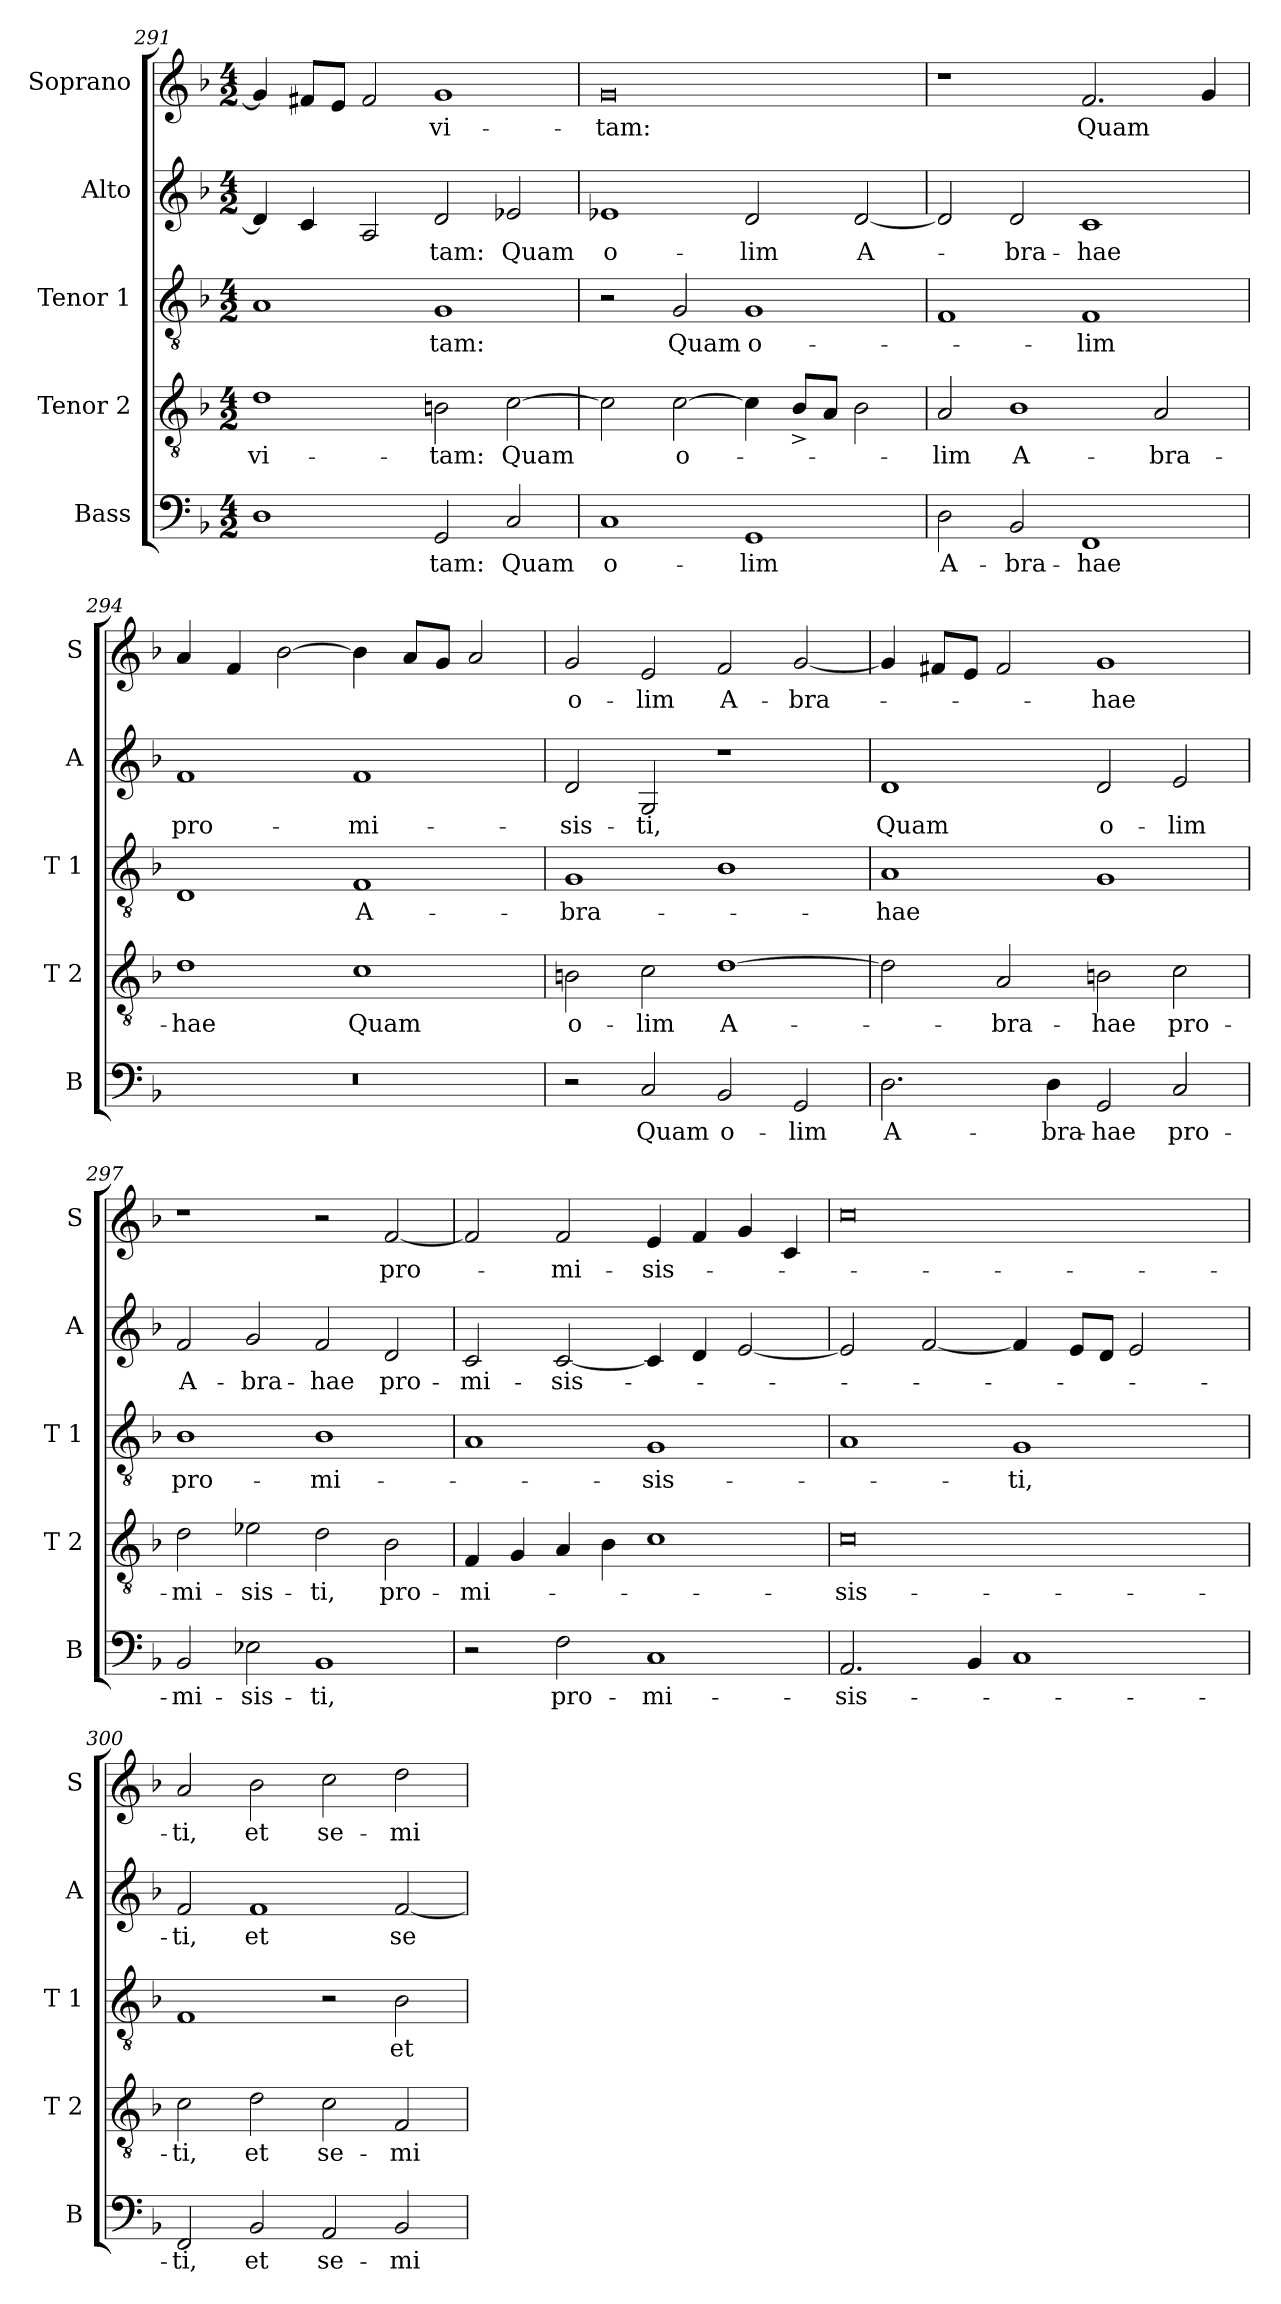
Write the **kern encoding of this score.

**kern	**text	**kern	**text	**kern	**text	**kern	**text	**kern	**text
*part5	*part5	*part4	*part4	*part3	*part3	*part2	*part2	*part1	*part1
*staff5	*staff5	*staff4	*staff4	*staff3	*staff3	*staff2	*staff2	*staff1	*staff1
*I"Bass	*	*I"Tenor 2	*	*I"Tenor 1	*	*I"Alto	*	*I"Soprano	*
*I'B	*	*I'T 2	*	*I'T 1	*	*I'A	*	*I'S	*
*clefF4	*	*clefGv2	*	*clefGv2	*	*clefG2	*	*clefG2	*
*k[b-]	*	*k[b-]	*	*k[b-]	*	*k[b-]	*	*k[b-]	*
*F:	*	*F:	*	*F:	*	*F:	*	*F:	*
*M4/2	*	*M4/2	*	*M4/2	*	*M4/2	*	*M4/2	*
=291	=291	=291	=291	=291	=291	=291	=291	=291	=291
!	!	!	!LO:LY:b:cj	!	!	!	!	!	!
1D	.	1d	vi-	1A	.	4d/]	.	4g/]	.
.	.	.	.	.	.	4c/	.	8f#X/L	.
.	.	.	.	.	.	.	.	8e/J	.
.	.	.	.	.	.	2A/	.	2f#/	.
!	!LO:LY:b:cj	!	!LO:LY:b:cj	!	!LO:LY:b:cj	!	!LO:LY:b:cj	!	!LO:LY:b:cj
2GG/	-tam:	2Bn\	-tam:	1G	-tam:	2d/	-tam:	1g	vi-
!	!LO:LY:b:cj	!	!LO:LY:b	!	!	!	!LO:LY:b:cj	!	!
2C/	Quam	[>2c\	Quam	.	.	2e-X/	Quam	.	.
=292	=292	=292	=292	=292	=292	=292	=292	=292	=292
!	!LO:LY:b:rj	!	!	!	!	!	!LO:LY:b:rj	!	!LO:LY:b:cj
1C	o-	2c\]	.	2r	.	1e-X	o-	0g	-tam:
!	!	!	!LO:LY:b:cj	!	!LO:LY:b:cj	!	!	!	!
.	.	[>2c\	o-	2G/	Quam	.	.	.	.
!	!LO:LY:b:cj	!	!	!	!LO:LY:b:rj	!	!LO:LY:b:cj	!	!
1GG	-lim	4c\]	.	1G	o-	2d/	-lim	.	.
.	.	8B-^>/L	.	.	.	.	.	.	.
.	.	8A/J	.	.	.	.	.	.	.
!	!	!	!	!	!	!	!LO:LY:b:cj	!	!
.	.	2B-\	.	.	.	[<2d/	A-	.	.
=293	=293	=293	=293	=293	=293	=293	=293	=293	=293
!	!LO:LY:b:cj	!	!LO:LY:b:cj	!	!	!	!	!	!
2D\	A-	2A/	-lim	1F	.	2d/]	.	1r	.
!	!LO:LY:b	!	!LO:LY:b:cj	!	!	!	!LO:LY:b	!	!
2BB-/	-bra-	1B-	A-	.	.	2d/	-bra-	.	.
!	!LO:LY:b:rj	!	!	!	!LO:LY:b:cj	!	!LO:LY:b:rj	!	!LO:LY:b
1FF	-hae	.	.	1F	-lim	1c	-hae	2.f/	Quam
!	!	!	!LO:LY:b:cj	!	!	!	!	!	!
.	.	2A/	-bra-	.	.	.	.	.	.
.	.	.	.	.	.	.	.	4g/	.
!!LO:LB:g=z
=294	=294	=294	=294	=294	=294	=294	=294	=294	=294
!LO:N:vis=1	!	!	!LO:LY:b:cj	!	!	!	!LO:LY:b:cj	!	!
0r	.	1d	-hae	1D	.	1f	pro-	4a/	.
.	.	.	.	.	.	.	.	4f/	.
.	.	.	.	.	.	.	.	[>2b-\	.
!	!	!	!LO:LY:b:cj	!	!LO:LY:b:cj	!	!LO:LY:b:cj	!	!
.	.	1c	Quam	1F	A-	1f	-mi-	4b-\]	.
.	.	.	.	.	.	.	.	8a/L	.
.	.	.	.	.	.	.	.	8g/J	.
.	.	.	.	.	.	.	.	2a/	.
=295	=295	=295	=295	=295	=295	=295	=295	=295	=295
!	!	!	!LO:LY:b:cj	!	!LO:LY:b:cj	!	!LO:LY:b:cj	!	!LO:LY:b:cj
2r	.	2Bn\	o-	1G	-bra-	2d/	-sis-	2g/	o-
!	!LO:LY:b:cj	!	!LO:LY:b:cj	!	!	!	!LO:LY:b:cj	!	!LO:LY:b:cj
2C/	Quam	2c\	-lim	.	.	2G/	-ti,	2e/	-lim
!	!LO:LY:b:cj	!	!LO:LY:b:cj	!	!	!	!	!	!LO:LY:b:cj
2BB-/	o-	[>1d	A-	1B-	.	1r	.	2f/	A-
!	!LO:LY:b:cj	!	!	!	!	!	!	!	!LO:LY:b:cj
2GG/	-lim	.	.	.	.	.	.	[<2g/	-bra-
=296	=296	=296	=296	=296	=296	=296	=296	=296	=296
!	!LO:LY:b:cj	!	!	!	!LO:LY:b:cj	!	!LO:LY:b:cj	!	!
2.D\	A-	2d\]	.	1A	-hae	1d	Quam	4g/]	.
.	.	.	.	.	.	.	.	8f#X/L	.
.	.	.	.	.	.	.	.	8e/J	.
!	!	!	!LO:LY:b:cj	!	!	!	!	!	!
.	.	2A/	-bra-	.	.	.	.	2f#/	.
!	!LO:LY:b	!	!	!	!	!	!	!	!
4D\	-bra-	.	.	.	.	.	.	.	.
!	!LO:LY:b:rj	!	!LO:LY:b:cj	!	!	!	!LO:LY:b:cj	!	!LO:LY:b:cj
2GG/	-hae	2Bn\	-hae	1G	.	2d/	o-	1g	-hae
!	!LO:LY:b:cj	!	!LO:LY:b:cj	!	!	!	!LO:LY:b:cj	!	!
2C/	pro-	2c\	pro-	.	.	2e/	-lim	.	.
=297	=297	=297	=297	=297	=297	=297	=297	=297	=297
!	!LO:LY:b:cj	!	!LO:LY:b:cj	!	!LO:LY:b:cj	!	!LO:LY:b:cj	!	!
2BB-/	-mi-	2d\	-mi-	1B-	pro-	2f/	A-	1r	.
!	!LO:LY:b:cj	!	!LO:LY:b:cj	!	!	!	!LO:LY:b:cj	!	!
2E-X\	-sis-	2e-X\	-sis-	.	.	2g/	-bra-	.	.
!	!LO:LY:b:rj	!	!LO:LY:b:cj	!	!LO:LY:b:cj	!	!LO:LY:b:cj	!	!
1BB-	-ti,	2d\	-ti,	1B-	-mi-	2f/	-hae	2r	.
!	!	!	!LO:LY:b:cj	!	!	!	!LO:LY:b:cj	!	!LO:LY:b:cj
.	.	2B-\	pro-	.	.	2d/	pro-	[<2f/	pro-
=298	=298	=298	=298	=298	=298	=298	=298	=298	=298
!	!	!	!LO:LY:b:cj	!	!	!	!LO:LY:b:cj	!	!
2r	.	4F/	-mi-	1A	.	2c/	-mi-	2f/]	.
.	.	4G/	.	.	.	.	.	.	.
!	!LO:LY:b:cj	!	!	!	!	!	!LO:LY:b:cj	!	!LO:LY:b:cj
2F\	pro-	4A/	.	.	.	[<2c/	-sis-	2f/	-mi-
.	.	4B-\	.	.	.	.	.	.	.
!	!LO:LY:b:cj	!	!	!	!LO:LY:b:cj	!	!	!	!LO:LY:b:cj
1C	-mi-	1c	.	1G	-sis-	4c/]	.	4e/	-sis-
.	.	.	.	.	.	4d/	.	4f/	.
.	.	.	.	.	.	[>2e/	.	4g/	.
.	.	.	.	.	.	.	.	4c/	.
!!LO:PB:g=z
=299	=299	=299	=299	=299	=299	=299	=299	=299	=299
!	!LO:LY:b:cj	!	!LO:LY:b:rj	!	!	!	!	!	!
*	*	*^	*	*	*	*	*	*	*
2.AA/	-sis-	0c	32.ryy	-sis-	1A	.	2e/]	.	0cc	.
.	.	.	1ryy	.	.	.	.	.	.	.
.	.	.	.	.	.	.	[<2f/	.	.	.
4BB-/	.	.	.	.	.	.	.	.	.	.
!	!	!	!	!	!	!LO:LY:b:cj	!	!	!	!
1C	.	.	.	.	1G	-ti,	4f/]	.	.	.
.	.	.	2ryy	.	.	.	.	.	.	.
.	.	.	.	.	.	.	8e/L	.	.	.
.	.	.	.	.	.	.	8d/J	.	.	.
.	.	.	.	.	.	.	2e/	.	.	.
.	.	.	4ryy	.	.	.	.	.	.	.
.	.	.	8ryy	.	.	.	.	.	.	.
.	.	.	16ryy	.	.	.	.	.	.	.
.	.	.	64ryy	.	.	.	.	.	.	.
=300	=300	=300	=300	=300	=300	=300	=300	=300	=300	=300
!	!LO:LY:b:cj	!	!	!LO:LY:b:cj	!	!	!	!LO:LY:b:cj	!	!LO:LY:b:cj
*	*	*v	*v	*	*	*	*	*	*	*
2FF/	-ti,	2c\	-ti,	1F	.	2f/	-ti,	2a/	-ti,
!	!LO:LY:b:cj	!	!LO:LY:b:cj	!	!	!	!LO:LY:b:cj	!	!LO:LY:b:cj
2BB-/	et	2d\	et	.	.	1f	et	2b-\	et
!	!LO:LY:b:cj	!	!LO:LY:b:cj	!	!	!	!	!	!LO:LY:b:cj
2AA/	se-	2c\	se-	2r	.	.	.	2cc\	se-
!	!LO:LY:b:cj	!	!LO:LY:b:cj	!	!LO:LY:b:cj	!	!LO:LY:b:cj	!	!LO:LY:b:cj
2BB-/	-mi-	2F/	-mi-	2B-\	et	[<2f/	se-	2dd\	-mi-
=	=	=	=	=	=	=	=	=	=
*-	*-	*-	*-	*-	*-	*-	*-	*-	*-
